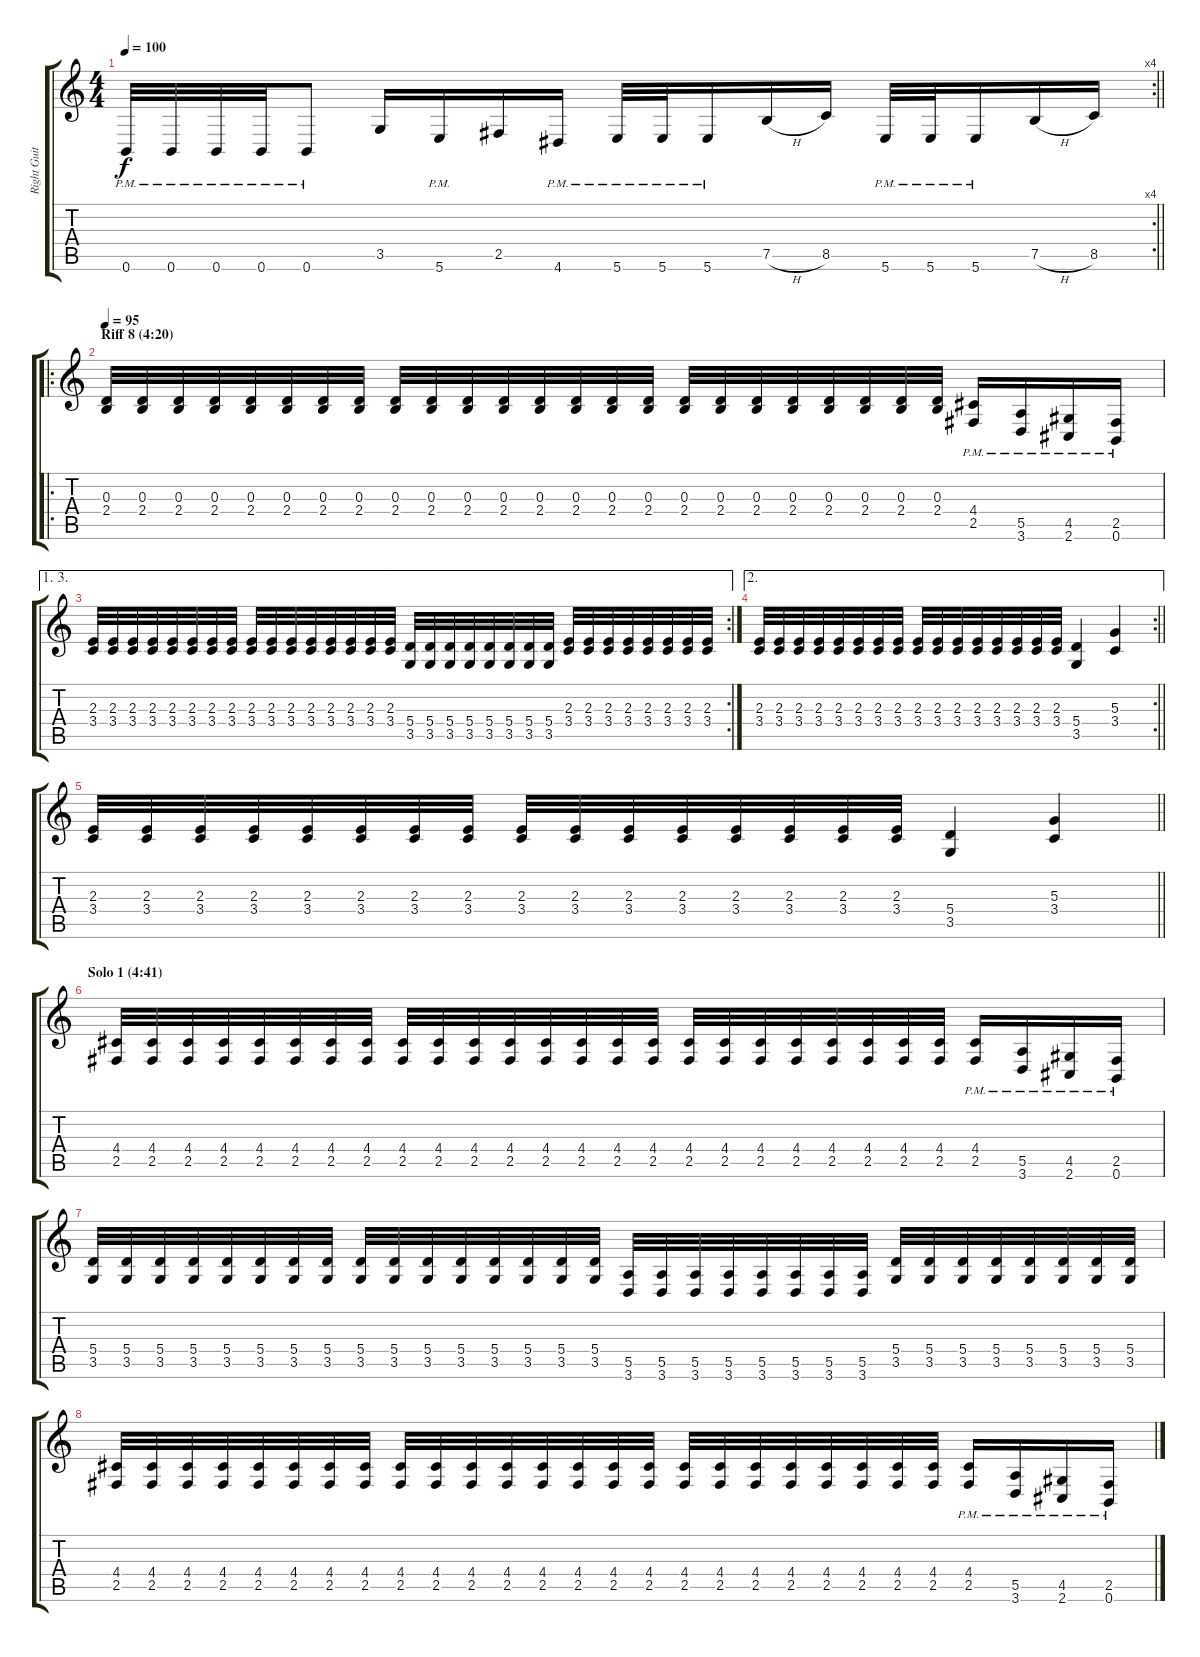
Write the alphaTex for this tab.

\track ("Right Guitar" "Right Guit") {instrument overdrivenguitar}
\staff {score tabs}
\tuning (B3 Gb3 D3 A2 E2 B1) {hide}
\rc 4
\ts (4 4)
\tempo 100
\clef g2
\barLineRight lightlight
\ks c
0.6{pm}.32{dy f} 0.6{pm}.32 0.6{pm}.32 0.6{pm}.32 0.6{pm}.8 3.5.16 5.6{pm}.16 2.5.16 4.6{pm}.16 5.6{pm}.32 5.6{pm}.32 5.6{pm}.16 7.5{h}.16 8.5.16 5.6{pm}.32 5.6{pm}.32 5.6{pm}.16 7.5{h}.16 8.5.16 |
\ro
\section ("" "Riff 8 (4:20)")
\tempo 95
(0.3 2.4).32 (0.3 2.4).32 (0.3 2.4).32 (0.3 2.4).32 (0.3 2.4).32 (0.3 2.4).32 (0.3 2.4).32 (0.3 2.4).32 (0.3 2.4).32 (0.3 2.4).32 (0.3 2.4).32 (0.3 2.4).32 (0.3 2.4).32 (0.3 2.4).32 (0.3 2.4).32 (0.3 2.4).32 (0.3 2.4).32 (0.3 2.4).32 (0.3 2.4).32 (0.3 2.4).32 (0.3 2.4).32 (0.3 2.4).32 (0.3 2.4).32 (0.3 2.4).32 (4.4{pm} 2.5{pm}).16 (5.5{pm} 3.6{pm}).16 (4.5{pm} 2.6{pm}).16 (2.5{pm} 0.6{pm}).16 |
\ae (1 3)
\rc 2
(2.3 3.4).32 (2.3 3.4).32 (2.3 3.4).32 (2.3 3.4).32 (2.3 3.4).32 (2.3 3.4).32 (2.3 3.4).32 (2.3 3.4).32 (2.3 3.4).32 (2.3 3.4).32 (2.3 3.4).32 (2.3 3.4).32 (2.3 3.4).32 (2.3 3.4).32 (2.3 3.4).32 (2.3 3.4).32 (5.4 3.5).32 (5.4 3.5).32 (5.4 3.5).32 (5.4 3.5).32 (5.4 3.5).32 (5.4 3.5).32 (5.4 3.5).32 (5.4 3.5).32 (2.3 3.4).32 (2.3 3.4).32 (2.3 3.4).32 (2.3 3.4).32 (2.3 3.4).32 (2.3 3.4).32 (2.3 3.4).32 (2.3 3.4).32 |
\ae 2
\rc 2
\barLineRight lightlight
(2.3 3.4).32 (2.3 3.4).32 (2.3 3.4).32 (2.3 3.4).32 (2.3 3.4).32 (2.3 3.4).32 (2.3 3.4).32 (2.3 3.4).32 (2.3 3.4).32 (2.3 3.4).32 (2.3 3.4).32 (2.3 3.4).32 (2.3 3.4).32 (2.3 3.4).32 (2.3 3.4).32 (2.3 3.4).32 (5.4 3.5).4 (5.3 3.4).4 |
\barLineRight lightlight
(2.3 3.4).32 (2.3 3.4).32 (2.3 3.4).32 (2.3 3.4).32 (2.3 3.4).32 (2.3 3.4).32 (2.3 3.4).32 (2.3 3.4).32 (2.3 3.4).32 (2.3 3.4).32 (2.3 3.4).32 (2.3 3.4).32 (2.3 3.4).32 (2.3 3.4).32 (2.3 3.4).32 (2.3 3.4).32 (5.4 3.5).4 (5.3 3.4).4 |
\section ("" "Solo 1 (4:41)")
(4.4 2.5).32 (4.4 2.5).32 (4.4 2.5).32 (4.4 2.5).32 (4.4 2.5).32 (4.4 2.5).32 (4.4 2.5).32 (4.4 2.5).32 (4.4 2.5).32 (4.4 2.5).32 (4.4 2.5).32 (4.4 2.5).32 (4.4 2.5).32 (4.4 2.5).32 (4.4 2.5).32 (4.4 2.5).32 (4.4 2.5).32 (4.4 2.5).32 (4.4 2.5).32 (4.4 2.5).32 (4.4 2.5).32 (4.4 2.5).32 (4.4 2.5).32 (4.4 2.5).32 (4.4{pm} 2.5{pm}).16 (5.5{pm} 3.6).16 (4.5{pm} 2.6{pm}).16 (2.5{pm} 0.6{pm}).16 |
(5.4 3.5).32 (5.4 3.5).32 (5.4 3.5).32 (5.4 3.5).32 (5.4 3.5).32 (5.4 3.5).32 (5.4 3.5).32 (5.4 3.5).32 (5.4 3.5).32 (5.4 3.5).32 (5.4 3.5).32 (5.4 3.5).32 (5.4 3.5).32 (5.4 3.5).32 (5.4 3.5).32 (5.4 3.5).32 (5.5 3.6).32 (5.5 3.6).32 (5.5 3.6).32 (5.5 3.6).32 (5.5 3.6).32 (5.5 3.6).32 (5.5 3.6).32 (5.5 3.6).32 (5.4 3.5).32 (5.4 3.5).32 (5.4 3.5).32 (5.4 3.5).32 (5.4 3.5).32 (5.4 3.5).32 (5.4 3.5).32 (5.4 3.5).32 |
(4.4 2.5).32 (4.4 2.5).32 (4.4 2.5).32 (4.4 2.5).32 (4.4 2.5).32 (4.4 2.5).32 (4.4 2.5).32 (4.4 2.5).32 (4.4 2.5).32 (4.4 2.5).32 (4.4 2.5).32 (4.4 2.5).32 (4.4 2.5).32 (4.4 2.5).32 (4.4 2.5).32 (4.4 2.5).32 (4.4 2.5).32 (4.4 2.5).32 (4.4 2.5).32 (4.4 2.5).32 (4.4 2.5).32 (4.4 2.5).32 (4.4 2.5).32 (4.4 2.5).32 (4.4{pm} 2.5{pm}).16 (5.5{pm} 3.6).16 (4.5{pm} 2.6{pm}).16 (2.5{pm} 0.6{pm}).16
